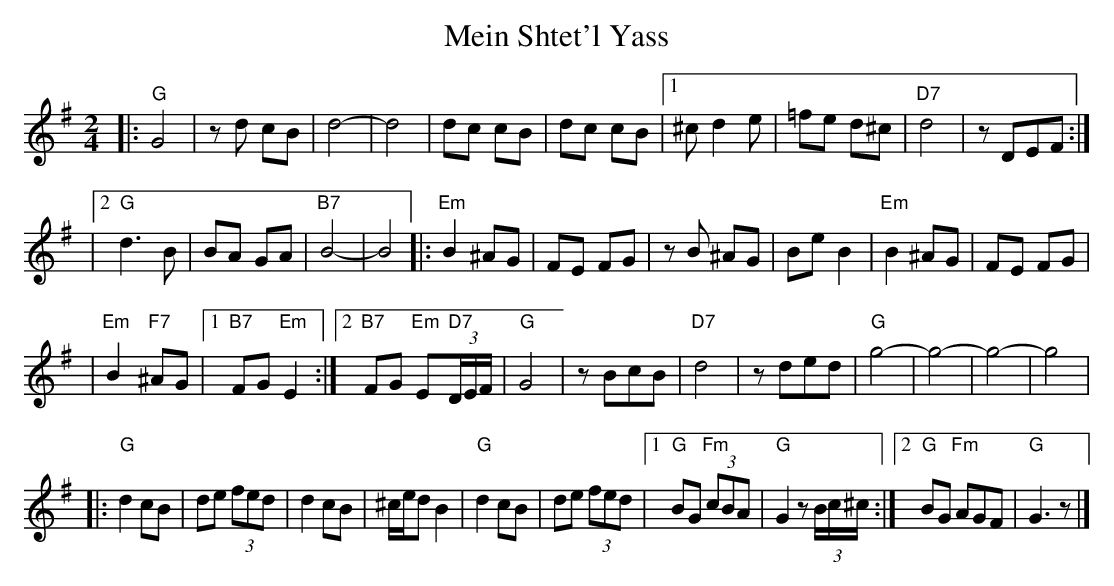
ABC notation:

X:1
T: Mein Shtet'l Yass
M: 2/4
L: 1/8
K: G
|: "G"G4 | zd cB | d4- \
| d4 | dc cB | dc cB \
|1 ^c d2 e | =fe d^c | "D7"d4 | zDEF :|
|2 "G"d3B | BA GA | "B7"B4- | B4 \
|: "Em"B2 ^AG | FE FG | zB ^AG \
| Be B2 | "Em"B2 ^AG | FE FG |
| "Em"B2 "F7"^AG |1 "B7"FG "Em"E2 \
:|2 "B7"FG "Em"E" D7"(3D/E/F/ | "G"G4 | zBcB | "D7"d4 | zded \
| "G"g4- | g4- | g4- | g4 |
K: _A	% G freygish
|: "G"d2 cB | de (3fed | d2 cB \
| ^c/e/d B2 | "G"d2 cB | de (3fed \
|1 "G"BG "Fm"(3cBA | "G"G2 z(3B/c/^c/ \
:|2 "G"BG "Fm"AGF | "G"G3 z |]
